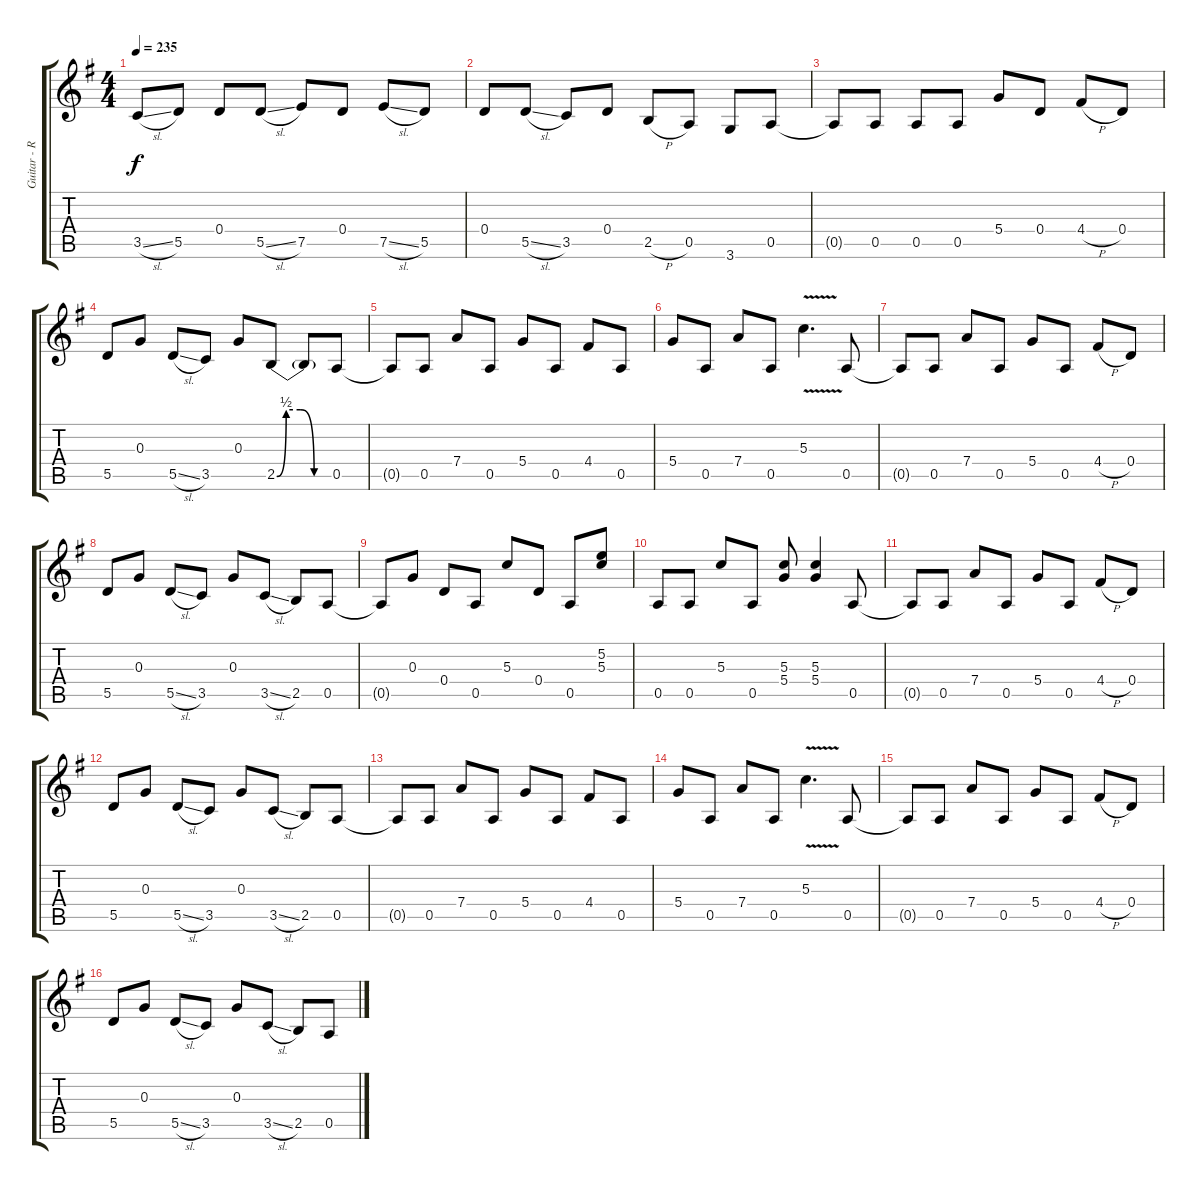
\track ("Guitar - Rowan Robertson" "Guitar - R") {instrument distortionguitar}
\staff {score tabs}
\tuning (E4 B3 G3 D3 A2 E2) {hide}
\ts (4 4)
\tempo 235
\clef g2
\ks g
3.5{sl}.8{dy f} 5.5.8 0.4.8 5.5{sl}.8 7.5.8 0.4.8 7.5{sl}.8 5.5.8 |
0.4.8 5.5{sl}.8 3.5.8 0.4.8 2.5{h}.8 0.5.8 3.6.8 0.5.8 |
0.5{t}.8 0.5.8 0.5.8 0.5.8 5.4.8 0.4.8 4.4{h}.8 0.4.8 |
5.5.8 0.3.8 5.5{sl}.8 3.5.8 0.3.8 2.5{be (custom 0 0 10 2 25 2 40 0 60 0)}.8 2.5{t}.8 0.5.8 |
0.5{t}.8 0.5.8 7.4.8 0.5.8 5.4.8 0.5.8 4.4.8 0.5.8 |
5.4.8 0.5.8 7.4.8 0.5.8 5.3{v}.4{d} 0.5.8 |
0.5{t}.8 0.5.8 7.4.8 0.5.8 5.4.8 0.5.8 4.4{h}.8 0.4.8 |
5.5.8 0.3.8 5.5{sl}.8 3.5.8 0.3.8 3.5{sl}.8 2.5.8 0.5.8 |
0.5{t}.8 0.3.8 0.4.8 0.5.8 5.3.8 0.4.8 0.5.8 (5.2 5.3).8 |
0.5.8 0.5.8 5.3.8 0.5.8 (5.3 5.4).8 (5.3 5.4).4 0.5.8 |
0.5{t}.8 0.5.8 7.4.8 0.5.8 5.4.8 0.5.8 4.4{h}.8 0.4.8 |
5.5.8 0.3.8 5.5{sl}.8 3.5.8 0.3.8 3.5{sl}.8 2.5.8 0.5.8 |
0.5{t}.8 0.5.8 7.4.8 0.5.8 5.4.8 0.5.8 4.4.8 0.5.8 |
5.4.8 0.5.8 7.4.8 0.5.8 5.3{v}.4{d} 0.5.8 |
0.5{t}.8 0.5.8 7.4.8 0.5.8 5.4.8 0.5.8 4.4{h}.8 0.4.8 |
5.5.8 0.3.8 5.5{sl}.8 3.5.8 0.3.8 3.5{sl}.8 2.5.8 0.5.8
